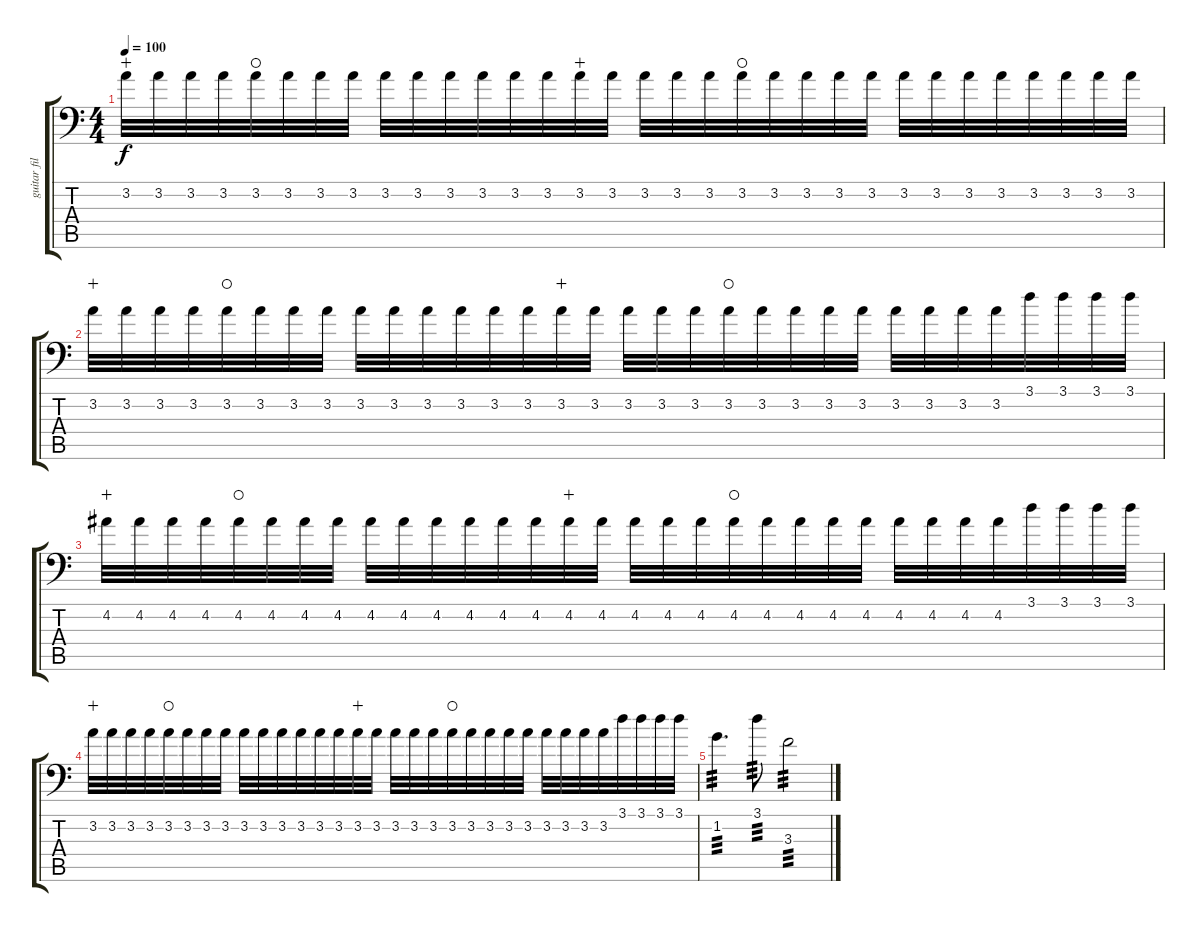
\track ("guitar fills and solo" "guitar fil") {instrument distortionguitar}
\staff {score tabs}
\tuning (B3 Gb3 D3 A2 E2 A1) {hide}
\ts (4 4)
\tempo 100
\clef f4
\ks c
3.2.32{dy f wahc} 3.2.32 3.2.32 3.2.32 3.2.32{waho} 3.2.32 3.2.32 3.2.32 3.2.32 3.2.32 3.2.32 3.2.32 3.2.32 3.2.32 3.2.32{wahc} 3.2.32 3.2.32 3.2.32 3.2.32 3.2.32{waho} 3.2.32 3.2.32 3.2.32 3.2.32 3.2.32 3.2.32 3.2.32 3.2.32 3.2.32 3.2.32 3.2.32 3.2.32 |
3.2.32{wahc} 3.2.32 3.2.32 3.2.32 3.2.32{waho} 3.2.32 3.2.32 3.2.32 3.2.32 3.2.32 3.2.32 3.2.32 3.2.32 3.2.32 3.2.32{wahc} 3.2.32 3.2.32 3.2.32 3.2.32 3.2.32{waho} 3.2.32 3.2.32 3.2.32 3.2.32 3.2.32 3.2.32 3.2.32 3.2.32 3.1.32 3.1.32 3.1.32 3.1.32 |
4.2.32{wahc} 4.2.32 4.2.32 4.2.32 4.2.32{waho} 4.2.32 4.2.32 4.2.32 4.2.32 4.2.32 4.2.32 4.2.32 4.2.32 4.2.32 4.2.32{wahc} 4.2.32 4.2.32 4.2.32 4.2.32 4.2.32{waho} 4.2.32 4.2.32 4.2.32 4.2.32 4.2.32 4.2.32 4.2.32 4.2.32 3.1.32 3.1.32 3.1.32 3.1.32 |
3.2.32{wahc} 3.2.32 3.2.32 3.2.32 3.2.32{waho} 3.2.32 3.2.32 3.2.32 3.2.32 3.2.32 3.2.32 3.2.32 3.2.32 3.2.32 3.2.32{wahc} 3.2.32 3.2.32 3.2.32 3.2.32 3.2.32{waho} 3.2.32 3.2.32 3.2.32 3.2.32 3.2.32 3.2.32 3.2.32 3.2.32 3.1.32 3.1.32 3.1.32 3.1.32 |
1.2.4{d tp 3} 3.1.8{tp 3} 3.3.2{tp 3}
